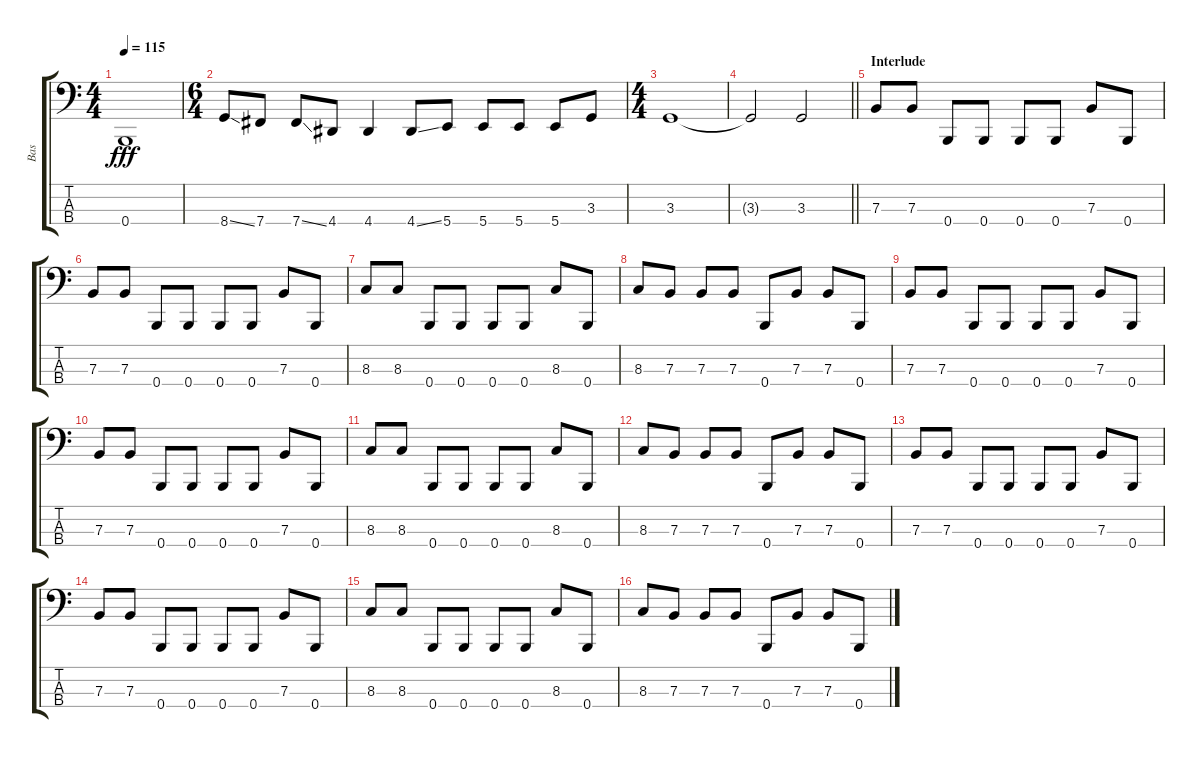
\track ("Bas" "Bas") {instrument electricbassfinger}
\staff {score tabs}
\tuning (D2 A1 E1 B0) {hide}
\ts (4 4)
\tempo 115
\clef f4
\ks c
0.4.1{dy fff} |
\ts (6 4)
8.4{ss}.8 7.4.8 7.4{ss}.8 4.4.8 4.4.4 4.4{ss}.8 5.4.8 5.4.8 5.4.8 5.4.8 3.3.8 |
\ts (4 4)
3.3.1 |
\barLineRight lightlight
3.3{t}.2 3.3.2 |
\section ("" "Interlude")
7.3.8 7.3.8 0.4.8 0.4.8 0.4.8 0.4.8 7.3.8 0.4.8 |
7.3.8 7.3.8 0.4.8 0.4.8 0.4.8 0.4.8 7.3.8 0.4.8 |
8.3.8 8.3.8 0.4.8 0.4.8 0.4.8 0.4.8 8.3.8 0.4.8 |
8.3.8 7.3.8 7.3.8 7.3.8 0.4.8 7.3.8 7.3.8 0.4.8 |
7.3.8 7.3.8 0.4.8 0.4.8 0.4.8 0.4.8 7.3.8 0.4.8 |
7.3.8 7.3.8 0.4.8 0.4.8 0.4.8 0.4.8 7.3.8 0.4.8 |
8.3.8 8.3.8 0.4.8 0.4.8 0.4.8 0.4.8 8.3.8 0.4.8 |
8.3.8 7.3.8 7.3.8 7.3.8 0.4.8 7.3.8 7.3.8 0.4.8 |
7.3.8 7.3.8 0.4.8 0.4.8 0.4.8 0.4.8 7.3.8 0.4.8 |
7.3.8 7.3.8 0.4.8 0.4.8 0.4.8 0.4.8 7.3.8 0.4.8 |
8.3.8 8.3.8 0.4.8 0.4.8 0.4.8 0.4.8 8.3.8 0.4.8 |
8.3.8 7.3.8 7.3.8 7.3.8 0.4.8 7.3.8 7.3.8 0.4.8
